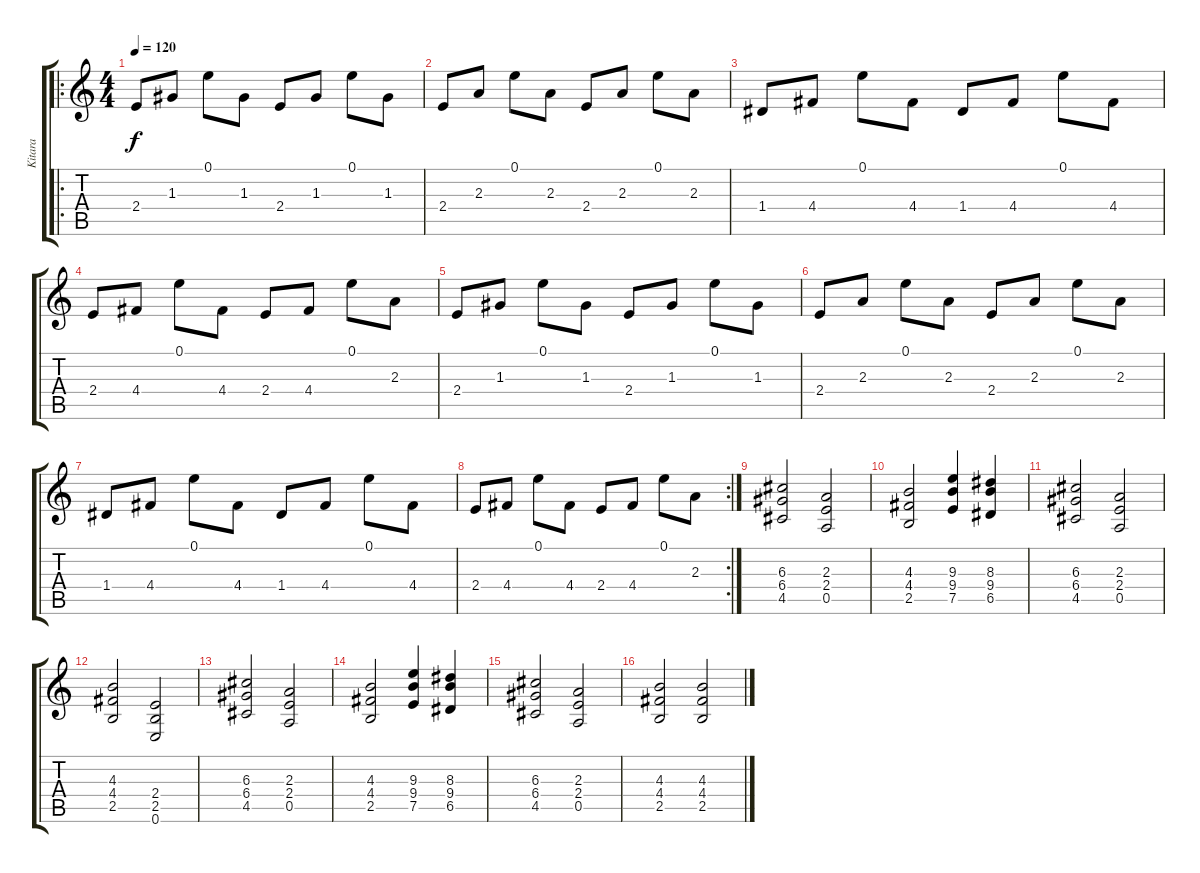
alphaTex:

\track ("Kitara" "Kitara") {instrument distortionguitar}
\staff {score tabs}
\tuning (E4 B3 G3 D3 A2 E2) {hide}
\ro
\ts (4 4)
\tempo 120
\clef g2
\ks c
2.4.8{dy f} 1.3.8 0.1.8 1.3.8 2.4.8 1.3.8 0.1.8 1.3.8 |
2.4.8 2.3.8 0.1.8 2.3.8 2.4.8 2.3.8 0.1.8 2.3.8 |
1.4.8 4.4.8 0.1.8 4.4.8 1.4.8 4.4.8 0.1.8 4.4.8 |
2.4.8 4.4.8 0.1.8 4.4.8 2.4.8 4.4.8 0.1.8 2.3.8 |
2.4.8 1.3.8 0.1.8 1.3.8 2.4.8 1.3.8 0.1.8 1.3.8 |
2.4.8 2.3.8 0.1.8 2.3.8 2.4.8 2.3.8 0.1.8 2.3.8 |
1.4.8 4.4.8 0.1.8 4.4.8 1.4.8 4.4.8 0.1.8 4.4.8 |
\rc 2
2.4.8 4.4.8 0.1.8 4.4.8 2.4.8 4.4.8 0.1.8 2.3.8 |
(6.3 6.4 4.5).2 (2.3 2.4 0.5).2 |
(4.3 4.4 2.5).2 (9.3 9.4 7.5).4 (8.3 9.4 6.5).4 |
(6.3 6.4 4.5).2 (2.3 2.4 0.5).2 |
(4.3 4.4 2.5).2 (2.4 2.5 0.6).2 |
(6.3 6.4 4.5).2 (2.3 2.4 0.5).2 |
(4.3 4.4 2.5).2 (9.3 9.4 7.5).4 (8.3 9.4 6.5).4 |
(6.3 6.4 4.5).2 (2.3 2.4 0.5).2 |
(4.3 4.4 2.5).2 (4.3 4.4 2.5).2
